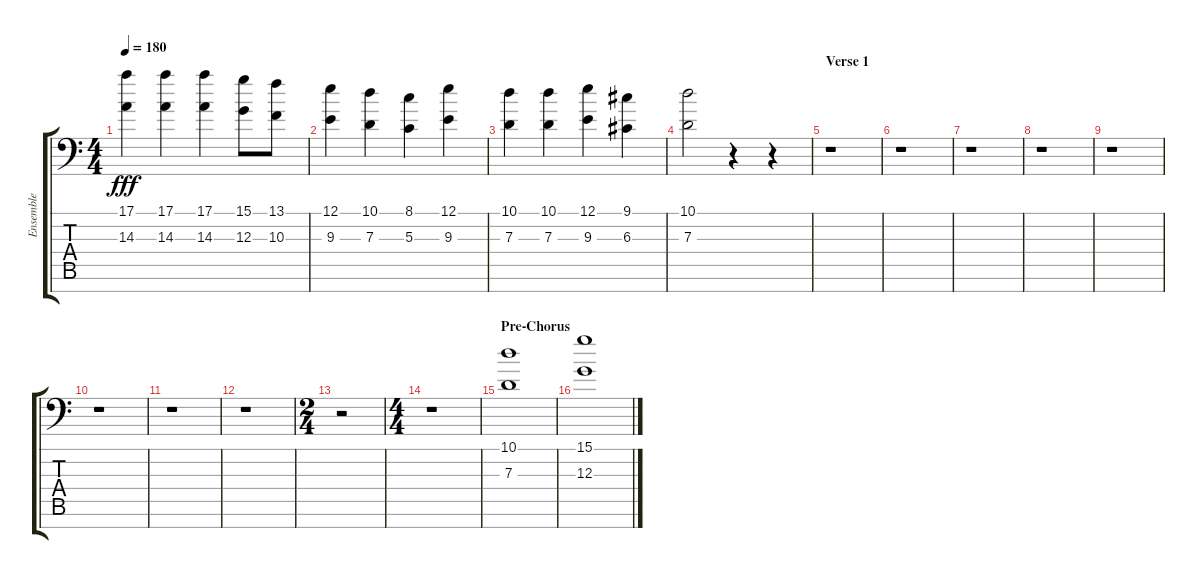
\track ("Ensemble" "Ensemble") {instrument stringensemble1}
\staff {score tabs}
\tuning (E4 B3 G3 D3 A2 E2 C-1) {hide}
\ts (4 4)
\tempo 180
\clef f4
\ks c
(17.1 14.3).4{dy fff} (17.1 14.3).4 (17.1 14.3).4 (15.1 12.3).8 (13.1 10.3).8 |
(12.1 9.3).4 (10.1 7.3).4 (8.1 5.3).4 (12.1 9.3).4 |
(10.1 7.3).4 (10.1 7.3).4 (12.1 9.3).4 (9.1 6.3).4 |
(10.1 7.3).2 r.4 r.4 |
\section ("" "Verse 1")
r.1 |
r.1 |
r.1 |
r.1 |
r.1 |
r.1 |
r.1 |
r.1 |
\ts (2 4)
r.2 |
\ts (4 4)
r.1 |
\section ("" "Pre-Chorus")
(10.1 7.3).1 |
(15.1 12.3).1
